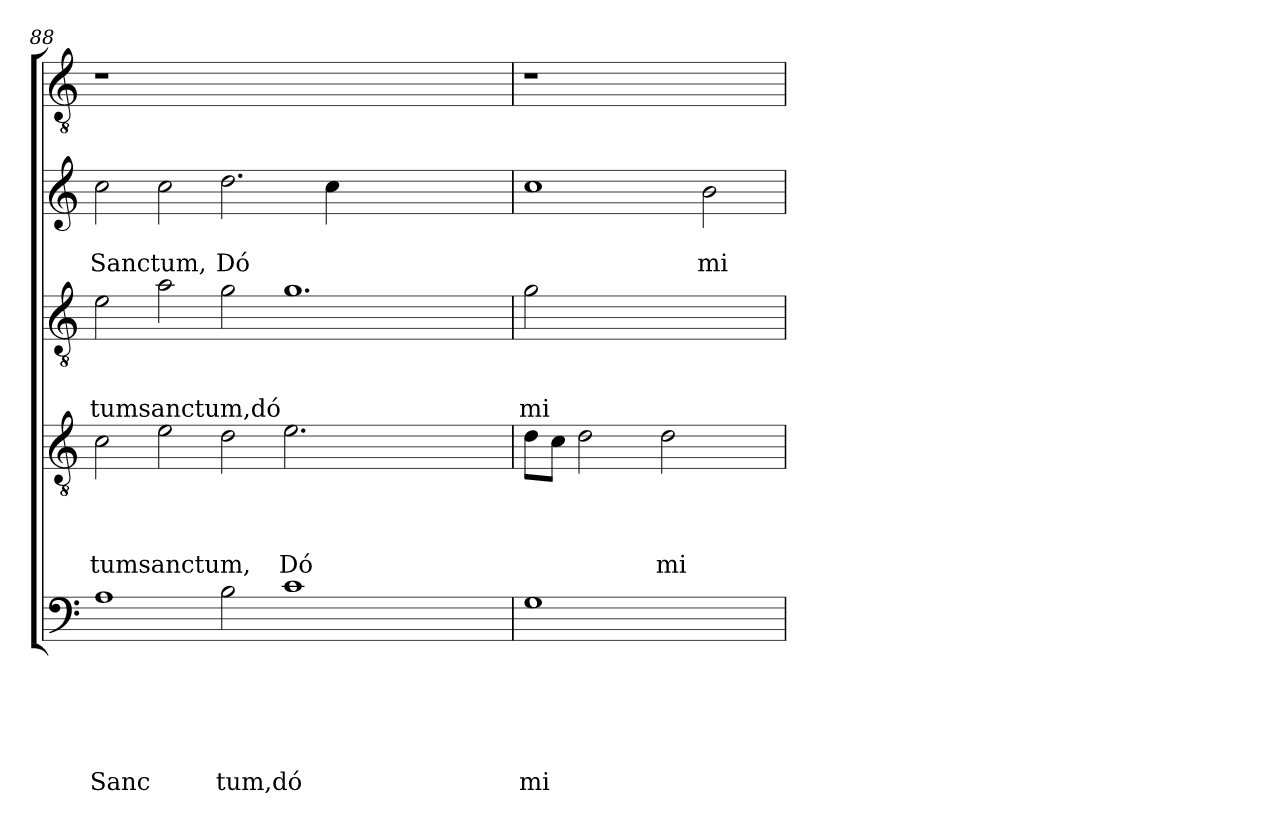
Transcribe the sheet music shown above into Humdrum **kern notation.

**kern	**text	**text	**text	**text	**text	**text	**kern	**text	**text	**text	**text	**kern	**text	**text	**text	**kern	**text	**text	**kern
*part5	*part5	*part5	*part5	*part5	*part5	*part5	*part4	*part4	*part4	*part4	*part4	*part3	*part3	*part3	*part3	*part2	*part2	*part2	*part1
*staff5	*staff5	*staff5	*staff5	*staff5	*staff5	*staff5	*staff4	*staff4	*staff4	*staff4	*staff4	*staff3	*staff3	*staff3	*staff3	*staff2	*staff2	*staff2	*staff1
*clefF4	*	*	*	*	*	*	*clefGv2	*	*	*	*	*clefGv2	*	*	*	*clefG2	*	*	*clefGv2
*k[]	*	*	*	*	*	*	*k[]	*	*	*	*	*k[]	*	*	*	*k[]	*	*	*k[]
*C:	*	*	*	*	*	*	*C:	*	*	*	*	*C:	*	*	*	*C:	*	*	*C:
=88	=88	=88	=88	=88	=88	=88	=88	=88	=88	=88	=88	=88	=88	=88	=88	=88	=88	=88	=88
!	!	!	!	!	!	!LO:LY:b	!	!	!	!	!LO:LY:b	!	!	!	!LO:LY:b	!	!	!LO:LY:b	!
1A	.	.	.	.	.	Sanc	2c\	.	.	.	tumsanctum,	2e\	.	.	tumsanctum,dó	2cc\	.	Sanctum,	1r
.	.	.	.	.	.	.	2e\	.	.	.	.	2a\	.	.	.	2cc\	.	.	.
!	!	!	!	!	!	!LO:LY:b	!	!	!	!	!	!	!	!	!	!	!	!LO:LY:b	!
2B\	.	.	.	.	.	tum,dó	2d\	.	.	.	.	2g\	.	.	.	2.dd\	.	Dó	0ryy
!	!	!	!	!	!	!	!	!	!	!	!LO:LY:b	!	!	!	!	!	!	!	!
1c	.	.	.	.	.	.	2.e\	.	.	.	Dó	1.g	.	.	.	.	.	.	.
.	.	.	.	.	.	.	.	.	.	.	.	.	.	.	.	4cc\	.	.	.
.	.	.	.	.	.	.	.	.	.	.	.	.	.	.	.	1ryy	.	.	.
.	.	.	.	.	.	.	2.ryy	.	.	.	.	.	.	.	.	.	.	.	.
2ryy	.	.	.	.	.	.	.	.	.	.	.	.	.	.	.	.	.	.	.
=89	=89	=89	=89	=89	=89	=89	=89	=89	=89	=89	=89	=89	=89	=89	=89	=89	=89	=89	=89
!	!	!	!	!	!	!LO:LY:b	!	!	!	!	!	!	!	!	!LO:LY:b	!	!	!	!
1G	.	.	.	.	.	mi	8d\L	.	.	.	.	2g\	.	.	mi	1cc	.	.	1r
.	.	.	.	.	.	.	8c\J	.	.	.	.	.	.	.	.	.	.	.	.
.	.	.	.	.	.	.	2d\	.	.	.	.	.	.	.	.	.	.	.	.
.	.	.	.	.	.	.	.	.	.	.	.	1ryy	.	.	.	.	.	.	.
!	!	!	!	!	!	!	!	!	!	!	!LO:LY:b	!	!	!	!	!	!	!	!
.	.	.	.	.	.	.	2d\	.	.	.	mi	.	.	.	.	.	.	.	.
!	!	!	!	!	!	!	!	!	!	!	!	!	!	!	!	!	!	!LO:LY:b	!
2ryy	.	.	.	.	.	.	.	.	.	.	.	.	.	.	.	2b\	.	mi	2ryy
.	.	.	.	.	.	.	4ryy	.	.	.	.	.	.	.	.	.	.	.	.
=	=	=	=	=	=	=	=	=	=	=	=	=	=	=	=	=	=	=	=
*-	*-	*-	*-	*-	*-	*-	*-	*-	*-	*-	*-	*-	*-	*-	*-	*-	*-	*-	*-
